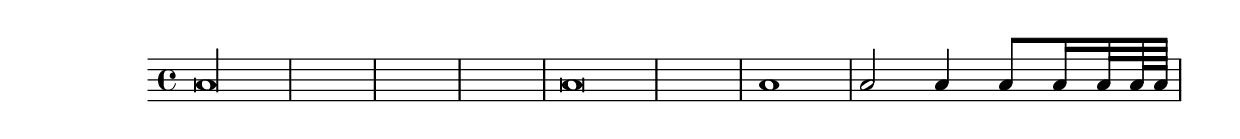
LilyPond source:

\header {
texidoc="Beams are place automatically; the last measure should have a single 
beam."
}

\version "2.4.0"

\layout  { raggedright = ##t } 

\score {
   \relative c'' {
    a\longa a\breve  
    a1 a2 a4 a8 a16 a32 a64 a64 
  }
  \layout {
    \context {
      \Staff
      \remove "Clef_engraver"
    }
  }
}

